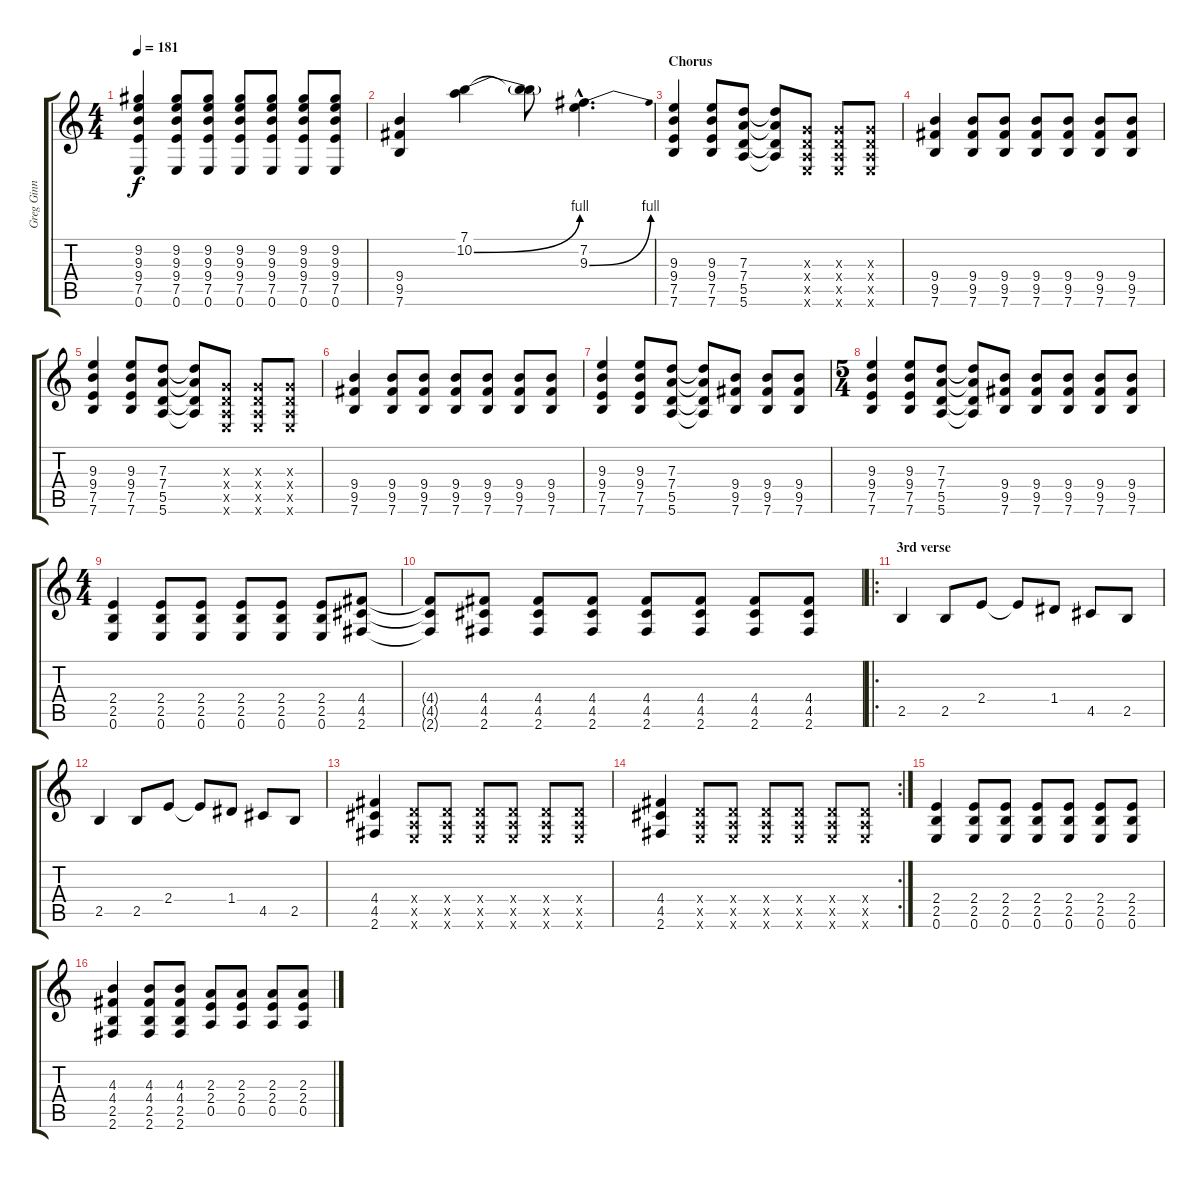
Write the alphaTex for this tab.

\track ("Greg Ginn - Guitar" "Greg Ginn ") {instrument distortionguitar}
\staff {score tabs}
\tuning (E4 B3 G3 D3 A2 E2) {hide}
\ts (4 4)
\tempo 181
\clef g2
\ks c
(9.2 9.3 9.4 7.5 0.6).4{dy f} (9.2 9.3 9.4 7.5 0.6).8 (9.2 9.3 9.4 7.5 0.6).8 (9.2 9.3 9.4 7.5 0.6).8 (9.2 9.3 9.4 7.5 0.6).8 (9.2 9.3 9.4 7.5 0.6).8 (9.2 9.3 9.4 7.5 0.6).8 |
(9.4 9.5 7.6).4 (7.1 10.2{be (bend 0 0 60 4)}).4 (7.1{t} 10.2{t}).8 (7.2{hac} 9.3{be (bend 0 0 60 4) hac}).4{d} |
\section ("" "Chorus")
(9.3 9.4 7.5 7.6).4 (9.3 9.4 7.5 7.6).8 (7.3 7.4 5.5 5.6).8 (7.3{t} 7.4{t} 5.5{t} 5.6{t}).8 (0.3{x} 0.4{x} 0.5{x} 0.6{x}).8 (0.3{x} 0.4{x} 0.5{x} 0.6{x}).8 (0.3{x} 0.4{x} 0.5{x} 0.6{x}).8 |
(9.4 9.5 7.6).4 (9.4 9.5 7.6).8 (9.4 9.5 7.6).8 (9.4 9.5 7.6).8 (9.4 9.5 7.6).8 (9.4 9.5 7.6).8 (9.4 9.5 7.6).8 |
(9.3 9.4 7.5 7.6).4 (9.3 9.4 7.5 7.6).8 (7.3 7.4 5.5 5.6).8 (7.3{t} 7.4{t} 5.5{t} 5.6{t}).8 (0.3{x} 0.4{x} 0.5{x} 0.6{x}).8 (0.3{x} 0.4{x} 0.5{x} 0.6{x}).8 (0.3{x} 0.4{x} 0.5{x} 0.6{x}).8 |
(9.4 9.5 7.6).4 (9.4 9.5 7.6).8 (9.4 9.5 7.6).8 (9.4 9.5 7.6).8 (9.4 9.5 7.6).8 (9.4 9.5 7.6).8 (9.4 9.5 7.6).8 |
(9.3 9.4 7.5 7.6).4 (9.3 9.4 7.5 7.6).8 (7.3 7.4 5.5 5.6).8 (7.3{t} 7.4{t} 5.5{t} 5.6{t}).8 (9.4 9.5 7.6).8 (9.4 9.5 7.6).8 (9.4 9.5 7.6).8 |
\ts (5 4)
(9.3 9.4 7.5 7.6).4 (9.3 9.4 7.5 7.6).8 (7.3 7.4 5.5 5.6).8 (7.3{t} 7.4{t} 5.5{t} 5.6{t}).8 (9.4 9.5 7.6).8 (9.4 9.5 7.6).8 (9.4 9.5 7.6).8 (9.4 9.5 7.6).8 (9.4 9.5 7.6).8 |
\ts (4 4)
(2.4 2.5 0.6).4 (2.4 2.5 0.6).8 (2.4 2.5 0.6).8 (2.4 2.5 0.6).8 (2.4 2.5 0.6).8 (2.4 2.5 0.6).8 (4.4 4.5 2.6).8 |
(4.4{t} 4.5{t} 2.6{t}).8 (4.4 4.5 2.6).8 (4.4 4.5 2.6).8 (4.4 4.5 2.6).8 (4.4 4.5 2.6).8 (4.4 4.5 2.6).8 (4.4 4.5 2.6).8 (4.4 4.5 2.6).8 |
\ro
\section ("" "3rd verse")
2.5.4 2.5.8 2.4.8 2.4{t}.8 1.4.8 4.5.8 2.5.8 |
2.5.4 2.5.8 2.4.8 2.4{t}.8 1.4.8 4.5.8 2.5.8 |
(4.4 4.5 2.6).4 (0.4{x} 0.5{x} 0.6{x}).8 (0.4{x} 0.5{x} 0.6{x}).8 (0.4{x} 0.5{x} 0.6{x}).8 (0.4{x} 0.5{x} 0.6{x}).8 (0.4{x} 0.5{x} 0.6{x}).8 (0.4{x} 0.5{x} 0.6{x}).8 |
\rc 2
(4.4 4.5 2.6).4 (0.4{x} 0.5{x} 0.6{x}).8 (0.4{x} 0.5{x} 0.6{x}).8 (0.4{x} 0.5{x} 0.6{x}).8 (0.4{x} 0.5{x} 0.6{x}).8 (0.4{x} 0.5{x} 0.6{x}).8 (0.4{x} 0.5{x} 0.6{x}).8 |
(2.4 2.5 0.6).4 (2.4 2.5 0.6).8 (2.4 2.5 0.6).8 (2.4 2.5 0.6).8 (2.4 2.5 0.6).8 (2.4 2.5 0.6).8 (2.4 2.5 0.6).8 |
(4.3 4.4 2.5 2.6).4 (4.3 4.4 2.5 2.6).8 (4.3 4.4 2.5 2.6).8 (2.3 2.4 0.5).8 (2.3 2.4 0.5).8 (2.3 2.4 0.5).8 (2.3 2.4 0.5).8
